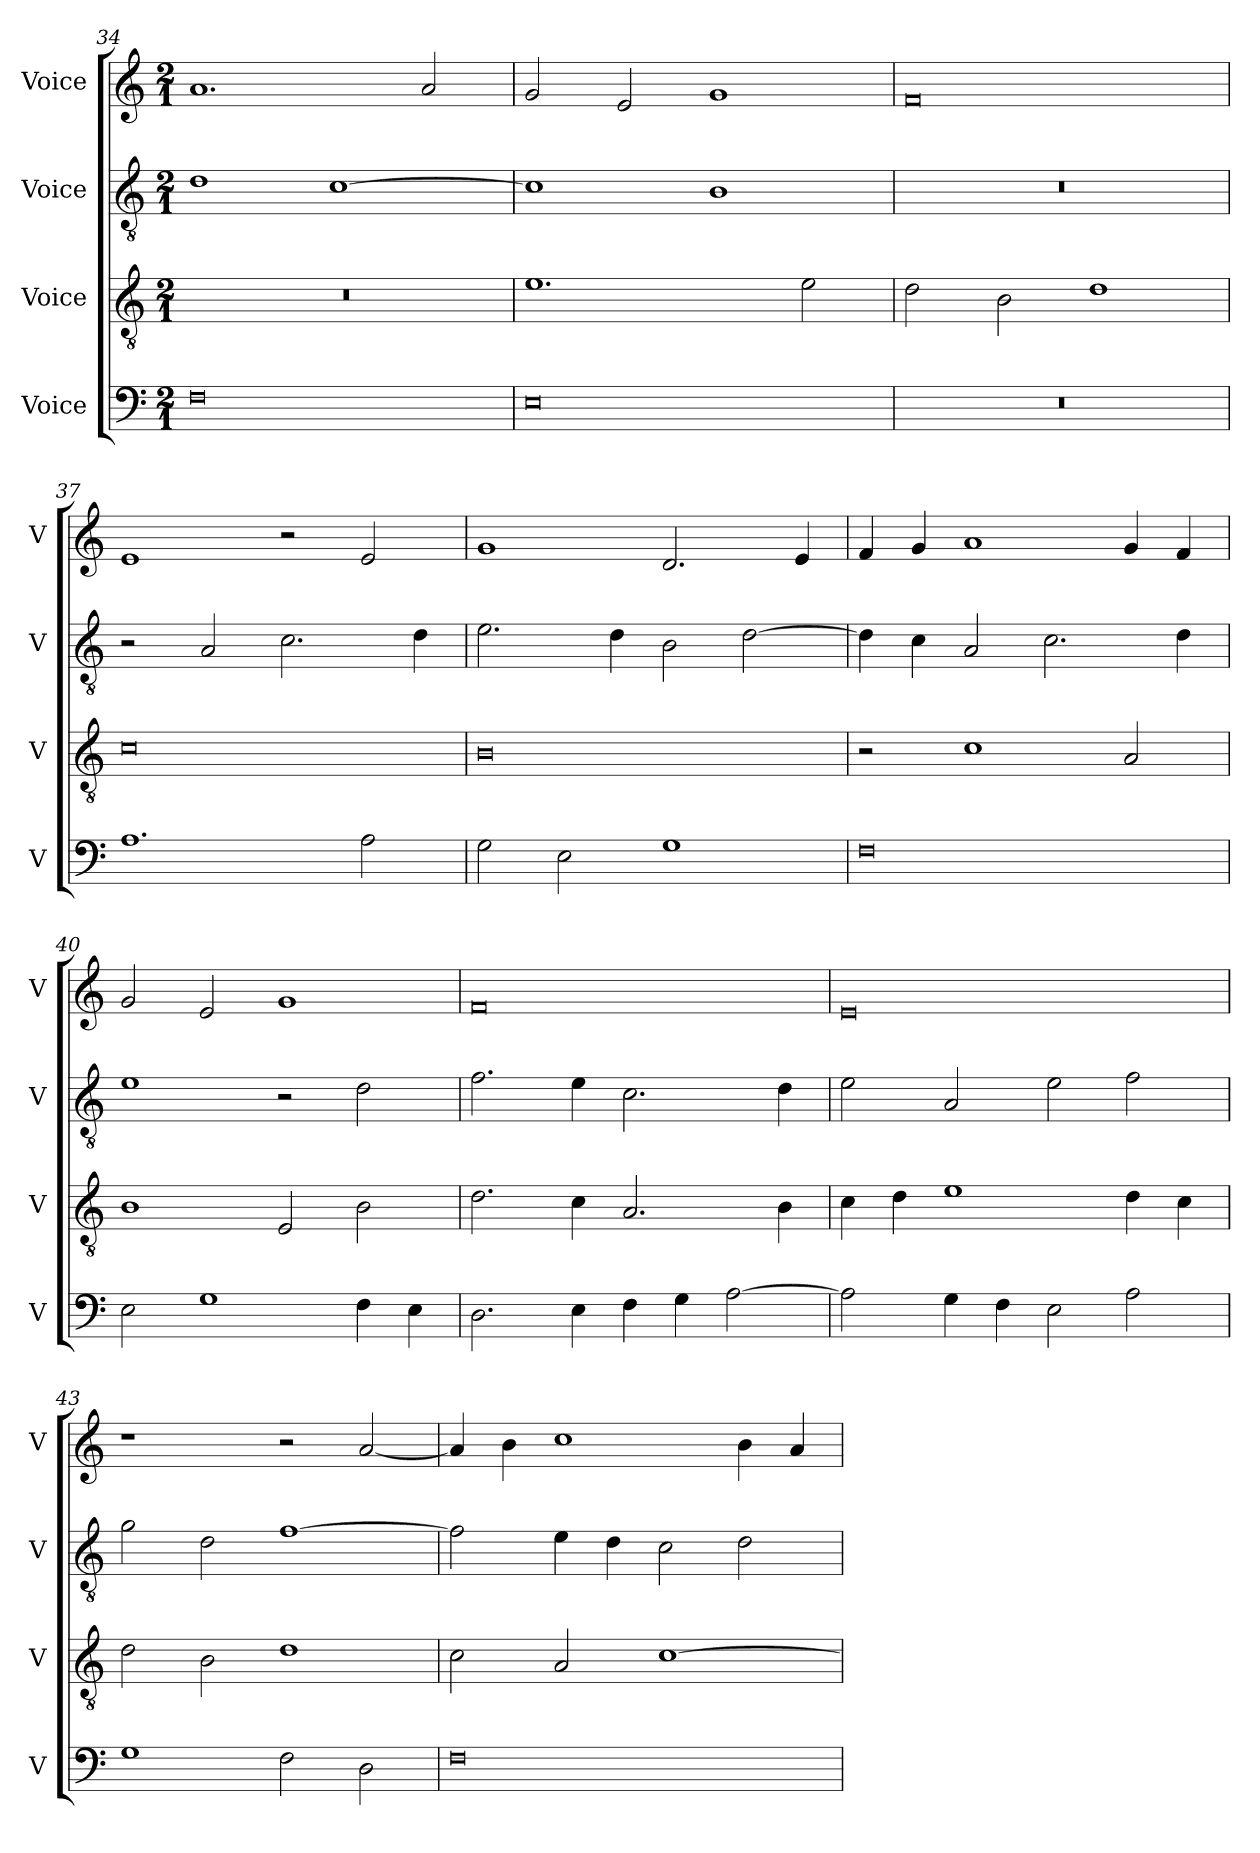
**kern	**kern	**kern	**kern
*part4	*part3	*part2	*part1
*staff4	*staff3	*staff2	*staff1
*I"Voice	*I"Voice	*I"Voice	*I"Voice
*I'V	*I'V	*I'V	*I'V
!!LO:LB:g=z
*clefF4	*clefGv2	*clefGv2	*clefG2
*k[]	*k[]	*k[]	*k[]
*M2/1	*M2/1	*M2/1	*M2/1
=34	=34	=34	=34
0F	0r	1d	1.a
.	.	[1c	.
.	.	.	2a/
=35	=35	=35	=35
0E	1.e	1c]	2g/
.	.	.	2e/
.	.	1B	1g
.	2e\	.	.
=36	=36	=36	=36
0r	2d\	0r	0f
.	2B\	.	.
.	1d	.	.
=37	=37	=37	=37
1.A	0c	2r	1e
.	.	2A/	.
.	.	2.c\	2r
2A\	.	.	2e/
.	.	4d\	.
!!LO:LB:g=z
=38	=38	=38	=38
2G\	0B	2.e\	1g
2E\	.	.	.
.	.	4d\	.
1G	.	2B\	2.d/
.	.	[2d\	.
.	.	.	4e/
=39	=39	=39	=39
0F	2r	4d\]	4f/
.	.	4c\	4g/
.	1c	2A/	1a
.	.	2.c\	.
.	2A/	.	4g/
.	.	4d\	4f/
=40	=40	=40	=40
2E\	1B	1e	2g/
1G	.	.	2e/
.	2E/	2r	1g
4F\	2B\	2d\	.
4E\	.	.	.
!!LO:LB:g=z
=41	=41	=41	=41
2.D\	2.d\	2.f\	0f
4E\	4c\	4e\	.
4F\	2.A/	2.c\	.
4G\	.	.	.
[2A\	.	.	.
.	4B\	4d\	.
=42	=42	=42	=42
2A\]	4c\	2e\	0e
.	4d\	.	.
4G\	1e	2A/	.
4F\	.	.	.
2E\	.	2e\	.
2A\	4d\	2f\	.
.	4c\	.	.
=43	=43	=43	=43
1G	2d\	2g\	1r
.	2B\	2d\	.
2F\	1d	[1f	2r
2D\	.	.	[2a/
!!LO:PB:g=z
=44	=44	=44	=44
0F	2c\	2f\]	4a/]
.	.	.	4b\
.	2A/	4e\	1cc
.	.	4d\	.
.	[1c	2c\	.
.	.	2d\	4b\
.	.	.	4a/
=	=	=	=
*-	*-	*-	*-
